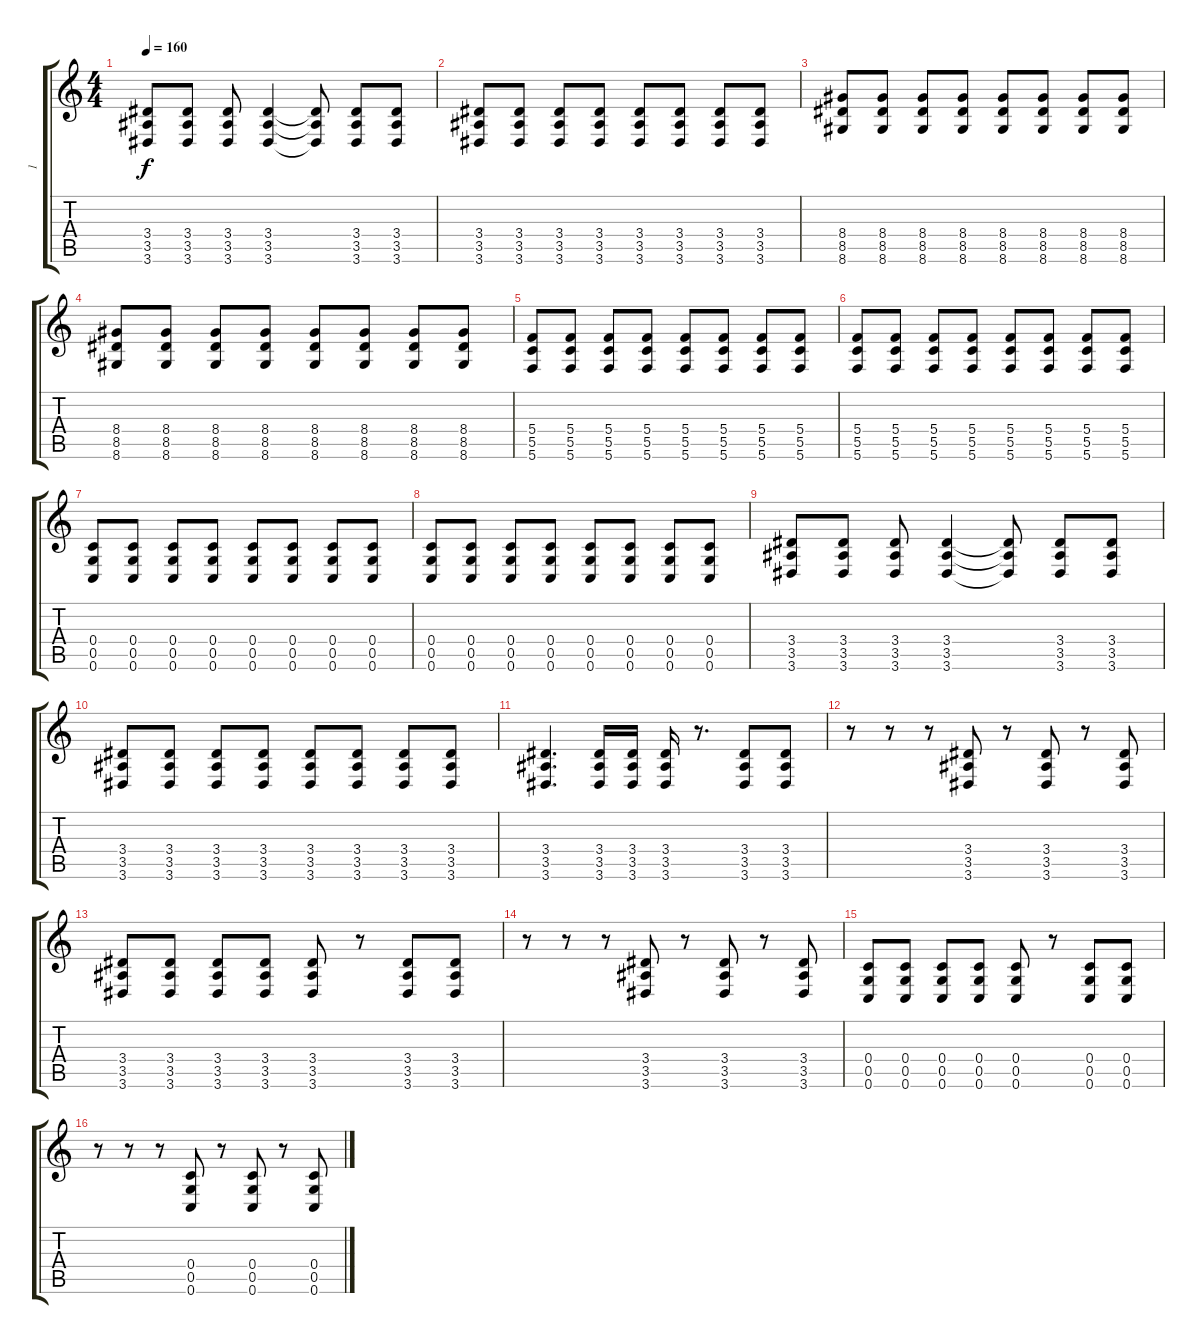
\track ("1" "1") {instrument distortionguitar}
\staff {score tabs}
\tuning (D4 A3 F3 C3 G2 C2) {hide}
\ts (4 4)
\tempo 160
\clef g2
\ks c
(3.4 3.5 3.6).8{dy f} (3.4 3.5 3.6).8 (3.4 3.5 3.6).8 (3.4 3.5 3.6).4 (3.4{t} 3.5{t} 3.6{t}).8 (3.4 3.5 3.6).8 (3.4 3.5 3.6).8 |
(3.4 3.5 3.6).8 (3.4 3.5 3.6).8 (3.4 3.5 3.6).8 (3.4 3.5 3.6).8 (3.4 3.5 3.6).8 (3.4 3.5 3.6).8 (3.4 3.5 3.6).8 (3.4 3.5 3.6).8 |
(8.4 8.5 8.6).8 (8.4 8.5 8.6).8 (8.4 8.5 8.6).8 (8.4 8.5 8.6).8 (8.4 8.5 8.6).8 (8.4 8.5 8.6).8 (8.4 8.5 8.6).8 (8.4 8.5 8.6).8 |
(8.4 8.5 8.6).8 (8.4 8.5 8.6).8 (8.4 8.5 8.6).8 (8.4 8.5 8.6).8 (8.4 8.5 8.6).8 (8.4 8.5 8.6).8 (8.4 8.5 8.6).8 (8.4 8.5 8.6).8 |
(5.4 5.5 5.6).8 (5.4 5.5 5.6).8 (5.4 5.5 5.6).8 (5.4 5.5 5.6).8 (5.4 5.5 5.6).8 (5.4 5.5 5.6).8 (5.4 5.5 5.6).8 (5.4 5.5 5.6).8 |
(5.4 5.5 5.6).8 (5.4 5.5 5.6).8 (5.4 5.5 5.6).8 (5.4 5.5 5.6).8 (5.4 5.5 5.6).8 (5.4 5.5 5.6).8 (5.4 5.5 5.6).8 (5.4 5.5 5.6).8 |
(0.4 0.5 0.6).8 (0.4 0.5 0.6).8 (0.4 0.5 0.6).8 (0.4 0.5 0.6).8 (0.4 0.5 0.6).8 (0.4 0.5 0.6).8 (0.4 0.5 0.6).8 (0.4 0.5 0.6).8 |
(0.4 0.5 0.6).8 (0.4 0.5 0.6).8 (0.4 0.5 0.6).8 (0.4 0.5 0.6).8 (0.4 0.5 0.6).8 (0.4 0.5 0.6).8 (0.4 0.5 0.6).8 (0.4 0.5 0.6).8 |
(3.4 3.5 3.6).8 (3.4 3.5 3.6).8 (3.4 3.5 3.6).8 (3.4 3.5 3.6).4 (3.4{t} 3.5{t} 3.6{t}).8 (3.4 3.5 3.6).8 (3.4 3.5 3.6).8 |
(3.4 3.5 3.6).8 (3.4 3.5 3.6).8 (3.4 3.5 3.6).8 (3.4 3.5 3.6).8 (3.4 3.5 3.6).8 (3.4 3.5 3.6).8 (3.4 3.5 3.6).8 (3.4 3.5 3.6).8 |
(3.4 3.5 3.6).4{d} (3.4 3.5 3.6).16 (3.4 3.5 3.6).16 (3.4 3.5 3.6).16 r.8{d} (3.4 3.5 3.6).8 (3.4 3.5 3.6).8 |
r.8 r.8 r.8 (3.4 3.5 3.6).8 r.8 (3.4 3.5 3.6).8 r.8 (3.4 3.5 3.6).8 |
(3.4 3.5 3.6).8 (3.4 3.5 3.6).8 (3.4 3.5 3.6).8 (3.4 3.5 3.6).8 (3.4 3.5 3.6).8 r.8 (3.4 3.5 3.6).8 (3.4 3.5 3.6).8 |
r.8 r.8 r.8 (3.4 3.5 3.6).8 r.8 (3.4 3.5 3.6).8 r.8 (3.4 3.5 3.6).8 |
(0.4 0.5 0.6).8 (0.4 0.5 0.6).8 (0.4 0.5 0.6).8 (0.4 0.5 0.6).8 (0.4 0.5 0.6).8 r.8 (0.4 0.5 0.6).8 (0.4 0.5 0.6).8 |
r.8 r.8 r.8 (0.4 0.5 0.6).8 r.8 (0.4 0.5 0.6).8 r.8 (0.4 0.5 0.6).8
